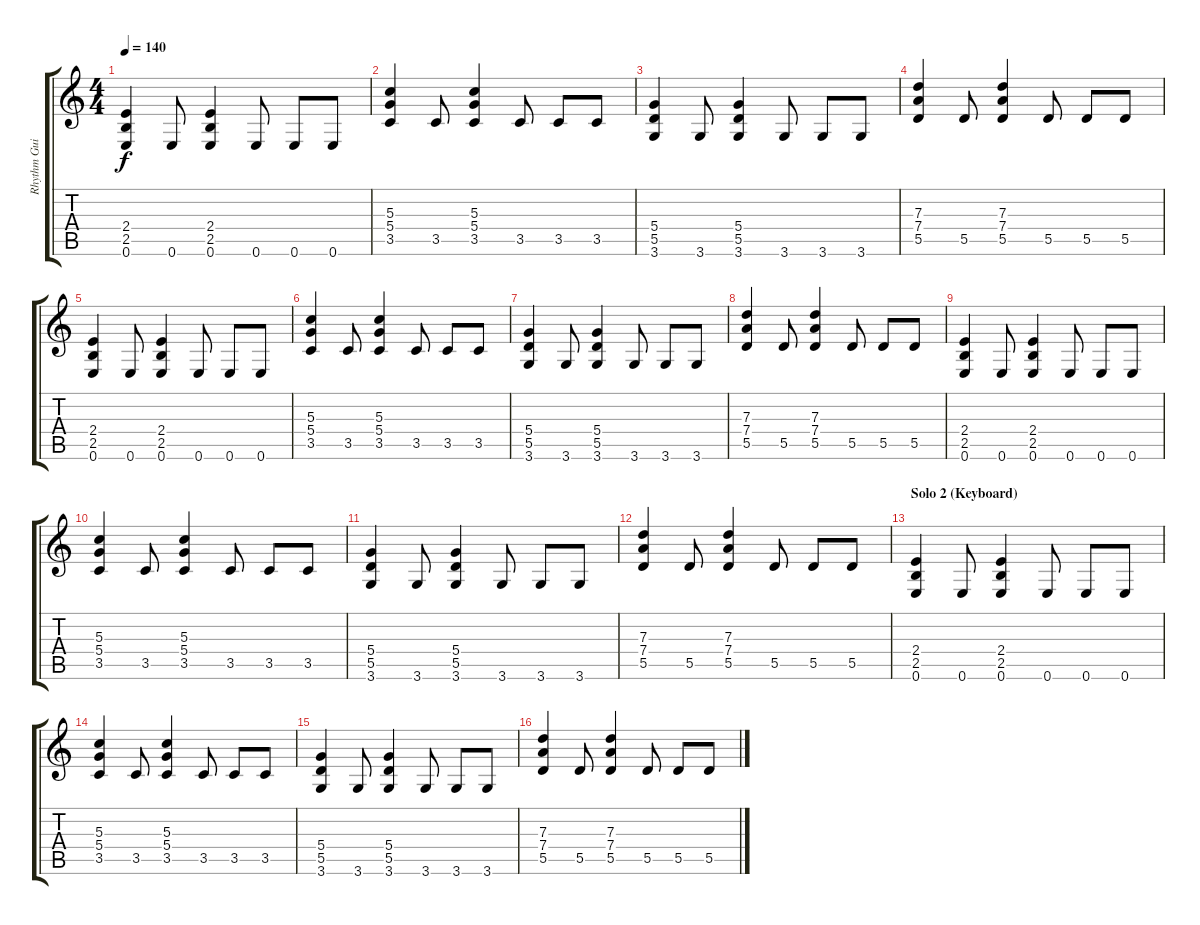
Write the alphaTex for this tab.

\track ("Rhythm Guitar 1" "Rhythm Gui") {instrument distortionguitar}
\staff {score tabs}
\tuning (E4 B3 G3 D3 A2 E2) {hide}
\ts (4 4)
\tempo 140
\clef g2
\ks c
(2.4 2.5 0.6).4{dy f} 0.6.8 (2.4 2.5 0.6).4 0.6.8 0.6.8 0.6.8 |
(5.3 5.4 3.5).4 3.5.8 (5.3 5.4 3.5).4 3.5.8 3.5.8 3.5.8 |
(5.4 5.5 3.6).4 3.6.8 (5.4 5.5 3.6).4 3.6.8 3.6.8 3.6.8 |
(7.3 7.4 5.5).4 5.5.8 (7.3 7.4 5.5).4 5.5.8 5.5.8 5.5.8 |
(2.4 2.5 0.6).4 0.6.8 (2.4 2.5 0.6).4 0.6.8 0.6.8 0.6.8 |
(5.3 5.4 3.5).4 3.5.8 (5.3 5.4 3.5).4 3.5.8 3.5.8 3.5.8 |
(5.4 5.5 3.6).4 3.6.8 (5.4 5.5 3.6).4 3.6.8 3.6.8 3.6.8 |
(7.3 7.4 5.5).4 5.5.8 (7.3 7.4 5.5).4 5.5.8 5.5.8 5.5.8 |
(2.4 2.5 0.6).4 0.6.8 (2.4 2.5 0.6).4 0.6.8 0.6.8 0.6.8 |
(5.3 5.4 3.5).4 3.5.8 (5.3 5.4 3.5).4 3.5.8 3.5.8 3.5.8 |
(5.4 5.5 3.6).4 3.6.8 (5.4 5.5 3.6).4 3.6.8 3.6.8 3.6.8 |
(7.3 7.4 5.5).4 5.5.8 (7.3 7.4 5.5).4 5.5.8 5.5.8 5.5.8 |
\section ("" "Solo 2 (Keyboard)")
(2.4 2.5 0.6).4{instrument distortionguitar} 0.6.8 (2.4 2.5 0.6).4 0.6.8 0.6.8 0.6.8 |
(5.3 5.4 3.5).4 3.5.8 (5.3 5.4 3.5).4 3.5.8 3.5.8 3.5.8 |
(5.4 5.5 3.6).4 3.6.8 (5.4 5.5 3.6).4 3.6.8 3.6.8 3.6.8 |
(7.3 7.4 5.5).4 5.5.8 (7.3 7.4 5.5).4 5.5.8 5.5.8 5.5.8
